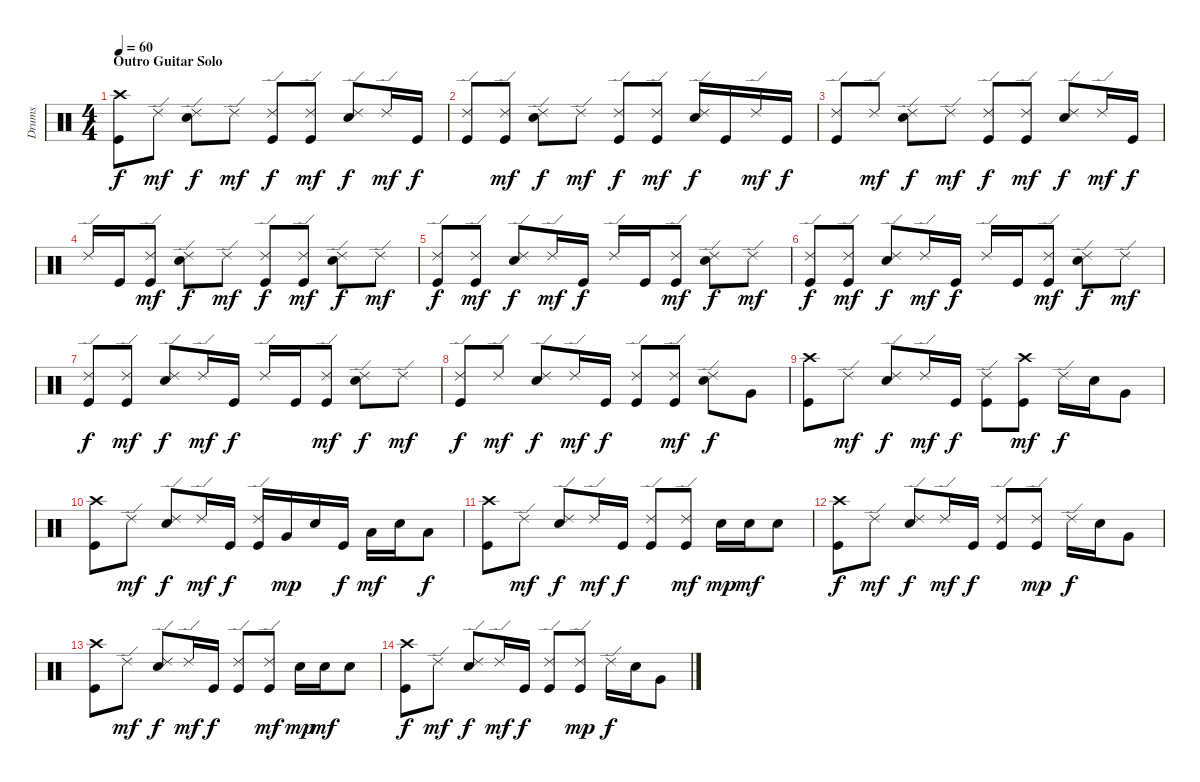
\track ("Drums" "Drums") {instrument percussion}
\staff {score}
\articulation defaults
\ts (4 4)
\section ("" "Outro Guitar Solo")
\tempo 60
\clef neutral
\ks c
("Crash high (hit)" "Kick (hit)").8{dy f} "Ride (edge) 2".8{dy mf} ("Ride (edge) 2" "Snare (hit) 2").8{dy f} "Ride (edge) 2".8{dy mf} ("Ride (edge) 2" "Kick (hit)").8{dy f} ("Ride (edge) 2" "Kick (hit)").8{dy mf} ("Ride (edge) 2" "Snare (hit) 2").8{dy f} "Ride (edge) 2".16{dy mf} "Kick (hit)".16{dy f} |
("Ride (edge) 2" "Kick (hit)").8 ("Ride (edge) 2" "Kick (hit)").8{dy mf} ("Ride (edge) 2" "Snare (hit) 2").8{dy f} "Ride (edge) 2".8{dy mf} ("Ride (edge) 2" "Kick (hit)").8{dy f} ("Ride (edge) 2" "Kick (hit)").8{dy mf} ("Ride (edge) 2" "Snare (hit) 2").16{dy f} "Kick (hit)".16 "Ride (edge) 2".16{dy mf} "Kick (hit)".16{dy f} |
("Ride (edge) 2" "Kick (hit)").8 "Ride (edge) 2".8{dy mf} ("Ride (edge) 2" "Snare (hit) 2").8{dy f} "Ride (edge) 2".8{dy mf} ("Ride (edge) 2" "Kick (hit)").8{dy f} ("Ride (edge) 2" "Kick (hit)").8{dy mf} ("Ride (edge) 2" "Snare (hit) 2").8{dy f} "Ride (edge) 2".16{dy mf} "Kick (hit)".16{dy f} |
"Ride (edge) 2".16 "Kick (hit)".16 ("Ride (edge) 2" "Kick (hit)").8{dy mf} ("Ride (edge) 2" "Snare (hit) 2").8{dy f} "Ride (edge) 2".8{dy mf} ("Ride (edge) 2" "Kick (hit)").8{dy f} ("Ride (edge) 2" "Kick (hit)").8{dy mf} ("Ride (edge) 2" "Snare (hit) 2").8{dy f} "Ride (edge) 2".8{dy mf} |
("Ride (edge) 2" "Kick (hit)").8{dy f volume 9} ("Ride (edge) 2" "Kick (hit)").8{dy mf} ("Ride (edge) 2" "Snare (hit) 2").8{dy f} "Ride (edge) 2".16{dy mf} "Kick (hit)".16{dy f} "Ride (edge) 2".16 "Kick (hit)".16 ("Ride (edge) 2" "Kick (hit)").8{dy mf} ("Ride (edge) 2" "Snare (hit) 2").8{dy f} "Ride (edge) 2".8{dy mf} |
("Ride (edge) 2" "Kick (hit)").8{dy f} ("Ride (edge) 2" "Kick (hit)").8{dy mf} ("Ride (edge) 2" "Snare (hit) 2").8{dy f} "Ride (edge) 2".16{dy mf} "Kick (hit)".16{dy f} "Ride (edge) 2".16 "Kick (hit)".16 ("Ride (edge) 2" "Kick (hit)").8{dy mf} ("Ride (edge) 2" "Snare (hit) 2").8{dy f} "Ride (edge) 2".8{dy mf} |
("Ride (edge) 2" "Kick (hit)").8{dy f volume 8} ("Ride (edge) 2" "Kick (hit)").8{dy mf} ("Ride (edge) 2" "Snare (hit) 2").8{dy f} "Ride (edge) 2".16{dy mf} "Kick (hit)".16{dy f} "Ride (edge) 2".16 "Kick (hit)".16 ("Ride (edge) 2" "Kick (hit)").8{dy mf} ("Ride (edge) 2" "Snare (hit) 2").8{dy f} "Ride (edge) 2".8{dy mf} |
("Ride (edge) 2" "Kick (hit)").8{dy f} "Ride (edge) 2".8{dy mf} ("Ride (edge) 2" "Snare (hit) 2").8{dy f} "Ride (edge) 2".16{dy mf} "Kick (hit)".16{dy f} ("Ride (edge) 2" "Kick (hit)").8 ("Ride (edge) 2" "Kick (hit)").8{dy mf} ("Ride (edge) 2" "Snare (hit) 2").8{dy f} "Very Low Tom (hit)".8 |
("Crash high (hit)" "Kick (hit)").8{volume 6} "Ride (edge) 2".8{dy mf} ("Ride (edge) 2" "Snare (hit) 2").8{dy f} "Ride (edge) 2".16{dy mf} "Kick (hit)".16{dy f} ("Ride (edge) 2" "Kick (hit)").8 ("Crash high (hit)" "Kick (hit)").8{dy mf} "Ride (edge) 2".16{dy f} "Snare (hit) 2".16 "Very Low Tom (hit)".8 |
("Crash high (hit)" "Kick (hit)").8 "Ride (edge) 2".8{dy mf} ("Ride (edge) 2" "Snare (hit) 2").8{dy f} "Ride (edge) 2".16{dy mf} "Kick (hit)".16{dy f} ("Ride (edge) 2" "Kick (hit)").16 "Very Low Tom (hit)".16{dy mp} "Snare (hit) 2".16 "Kick (hit)".16{dy f} "Low Tom (hit)".16{dy mf} "Snare (hit) 2".16 "Low Floor Tom (hit)".8{dy f} |
("Crash high (hit)" "Kick (hit)").8{volume 4} "Ride (edge) 2".8{dy mf} ("Ride (edge) 2" "Snare (hit) 2").8{dy f} "Ride (edge) 2".16{dy mf} "Kick (hit)".16{dy f} ("Ride (edge) 2" "Kick (hit)").8 ("Ride (edge) 2" "Kick (hit)").8{dy mf} "Snare (hit) 2".16{dy mp} "Snare (hit) 2".16{dy mf} "Snare (hit) 2".8 |
("Crash high (hit)" "Kick (hit)").8{dy f} "Ride (edge) 2".8{dy mf} ("Ride (edge) 2" "Snare (hit) 2").8{dy f} "Ride (edge) 2".16{dy mf} "Kick (hit)".16{dy f} ("Ride (edge) 2" "Kick (hit)").8 ("Ride (edge) 2" "Kick (hit)").8{dy mp} "Ride (edge) 2".16{dy f} "Snare (hit) 2".16 "Very Low Tom (hit)".8 |
("Crash high (hit)" "Kick (hit)").8{volume 0} "Ride (edge) 2".8{dy mf} ("Ride (edge) 2" "Snare (hit) 2").8{dy f} "Ride (edge) 2".16{dy mf} "Kick (hit)".16{dy f} ("Ride (edge) 2" "Kick (hit)").8 ("Ride (edge) 2" "Kick (hit)").8{dy mf} "Snare (hit) 2".16{dy mp} "Snare (hit) 2".16{dy mf} "Snare (hit) 2".8 |
("Crash high (hit)" "Kick (hit)").8{dy f} "Ride (edge) 2".8{dy mf} ("Ride (edge) 2" "Snare (hit) 2").8{dy f} "Ride (edge) 2".16{dy mf} "Kick (hit)".16{dy f} ("Ride (edge) 2" "Kick (hit)").8 ("Ride (edge) 2" "Kick (hit)").8{dy mp} "Ride (edge) 2".16{dy f} "Snare (hit) 2".16 "Very Low Tom (hit)".8
